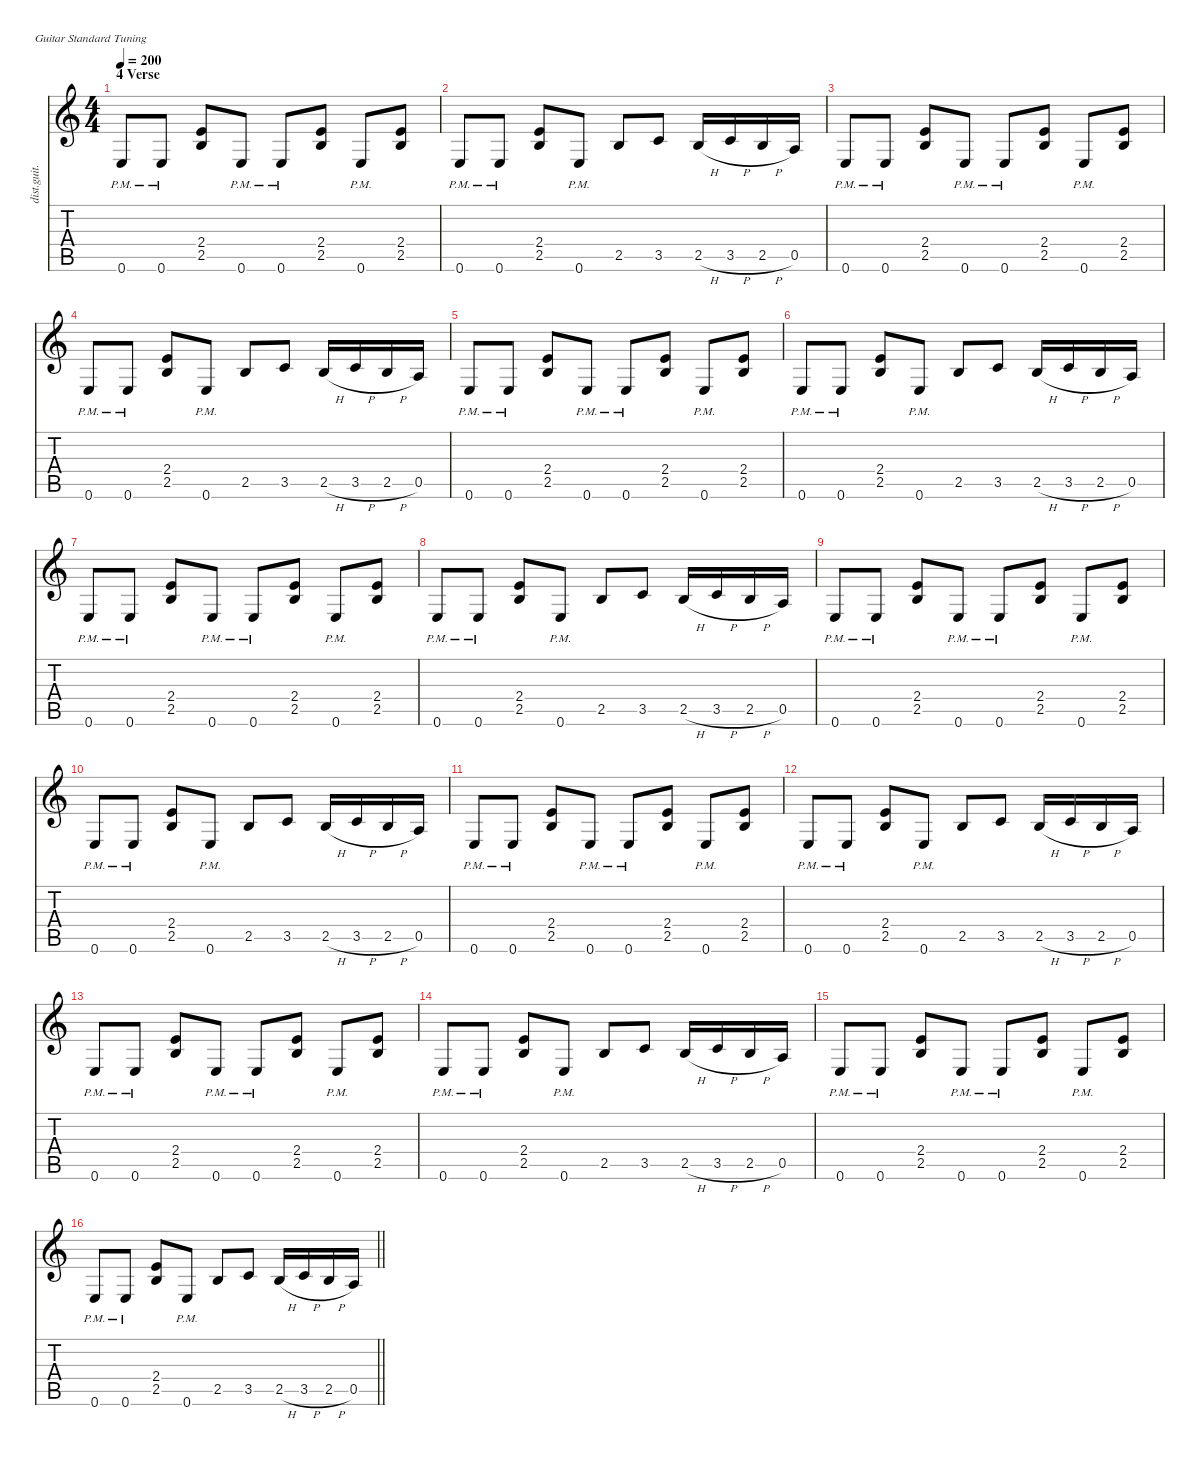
\defaultSystemsLayout 4
\hideDynamics
\bracketExtendMode nobrackets
\otherSystemsTrackNameOrientation horizontal
\track ("Kirk Hammet (Guitar)" "dist.guit.") {instrument distortionguitar}
\staff {score tabs}
\tuning (E4 B3 G3 D3 A2 E2)
\ts (4 4)
\section ("" "4 Verse")
\tempo 200
\clef g2
\ks c
0.6{pm}.8{dy f beam Up} 0.6{pm}.8{beam Up} (2.4 2.5).8{beam Up} 0.6{pm}.8{beam Up} 0.6{pm}.8{beam Up} (2.4 2.5).8{beam Up} 0.6{pm}.8{beam Up} (2.4 2.5).8{beam Up} |
0.6{pm}.8{beam Up} 0.6{pm}.8{beam Up} (2.4 2.5).8{beam Up} 0.6{pm}.8{beam Up} 2.5.8{beam Up} 3.5.8{beam Up} 2.5{h}.16{beam Up} 3.5{h}.16{beam Up} 2.5{h}.16{beam Up} 0.5.16{beam Up} |
0.6{pm}.8{beam Up} 0.6{pm}.8{beam Up} (2.4 2.5).8{beam Up} 0.6{pm}.8{beam Up} 0.6{pm}.8{beam Up} (2.4 2.5).8{beam Up} 0.6{pm}.8{beam Up} (2.4 2.5).8{beam Up} |
0.6{pm}.8{beam Up} 0.6{pm}.8{beam Up} (2.4 2.5).8{beam Up} 0.6{pm}.8{beam Up} 2.5.8{beam Up} 3.5.8{beam Up} 2.5{h}.16{beam Up} 3.5{h}.16{beam Up} 2.5{h}.16{beam Up} 0.5.16{beam Up} |
0.6{pm}.8{beam Up} 0.6{pm}.8{beam Up} (2.4 2.5).8{beam Up} 0.6{pm}.8{beam Up} 0.6{pm}.8{beam Up} (2.4 2.5).8{beam Up} 0.6{pm}.8{beam Up} (2.4 2.5).8{beam Up} |
0.6{pm}.8{beam Up} 0.6{pm}.8{beam Up} (2.4 2.5).8{beam Up} 0.6{pm}.8{beam Up} 2.5.8{beam Up} 3.5.8{beam Up} 2.5{h}.16{beam Up} 3.5{h}.16{beam Up} 2.5{h}.16{beam Up} 0.5.16{beam Up} |
0.6{pm}.8{beam Up} 0.6{pm}.8{beam Up} (2.4 2.5).8{beam Up} 0.6{pm}.8{beam Up} 0.6{pm}.8{beam Up} (2.4 2.5).8{beam Up} 0.6{pm}.8{beam Up} (2.4 2.5).8{beam Up} |
0.6{pm}.8{beam Up} 0.6{pm}.8{beam Up} (2.4 2.5).8{beam Up} 0.6{pm}.8{beam Up} 2.5.8{beam Up} 3.5.8{beam Up} 2.5{h}.16{beam Up} 3.5{h}.16{beam Up} 2.5{h}.16{beam Up} 0.5.16{beam Up} |
0.6{pm}.8{beam Up} 0.6{pm}.8{beam Up} (2.4 2.5).8{beam Up} 0.6{pm}.8{beam Up} 0.6{pm}.8{beam Up} (2.4 2.5).8{beam Up} 0.6{pm}.8{beam Up} (2.4 2.5).8{beam Up} |
0.6{pm}.8{beam Up} 0.6{pm}.8{beam Up} (2.4 2.5).8{beam Up} 0.6{pm}.8{beam Up} 2.5.8{beam Up} 3.5.8{beam Up} 2.5{h}.16{beam Up} 3.5{h}.16{beam Up} 2.5{h}.16{beam Up} 0.5.16{beam Up} |
0.6{pm}.8{beam Up} 0.6{pm}.8{beam Up} (2.4 2.5).8{beam Up} 0.6{pm}.8{beam Up} 0.6{pm}.8{beam Up} (2.4 2.5).8{beam Up} 0.6{pm}.8{beam Up} (2.4 2.5).8{beam Up} |
0.6{pm}.8{beam Up} 0.6{pm}.8{beam Up} (2.4 2.5).8{beam Up} 0.6{pm}.8{beam Up} 2.5.8{beam Up} 3.5.8{beam Up} 2.5{h}.16{beam Up} 3.5{h}.16{beam Up} 2.5{h}.16{beam Up} 0.5.16{beam Up} |
0.6{pm}.8{beam Up} 0.6{pm}.8{beam Up} (2.4 2.5).8{beam Up} 0.6{pm}.8{beam Up} 0.6{pm}.8{beam Up} (2.4 2.5).8{beam Up} 0.6{pm}.8{beam Up} (2.4 2.5).8{beam Up} |
0.6{pm}.8{beam Up} 0.6{pm}.8{beam Up} (2.4 2.5).8{beam Up} 0.6{pm}.8{beam Up} 2.5.8{beam Up} 3.5.8{beam Up} 2.5{h}.16{beam Up} 3.5{h}.16{beam Up} 2.5{h}.16{beam Up} 0.5.16{beam Up} |
0.6{pm}.8{beam Up} 0.6{pm}.8{beam Up} (2.4 2.5).8{beam Up} 0.6{pm}.8{beam Up} 0.6{pm}.8{beam Up} (2.4 2.5).8{beam Up} 0.6{pm}.8{beam Up} (2.4 2.5).8{beam Up} |
\barLineRight lightlight
0.6{pm}.8{beam Up} 0.6{pm}.8{beam Up} (2.4 2.5).8{beam Up} 0.6{pm}.8{beam Up} 2.5.8{beam Up} 3.5.8{beam Up} 2.5{h}.16{beam Up} 3.5{h}.16{beam Up} 2.5{h}.16{beam Up} 0.5.16{beam Up}
